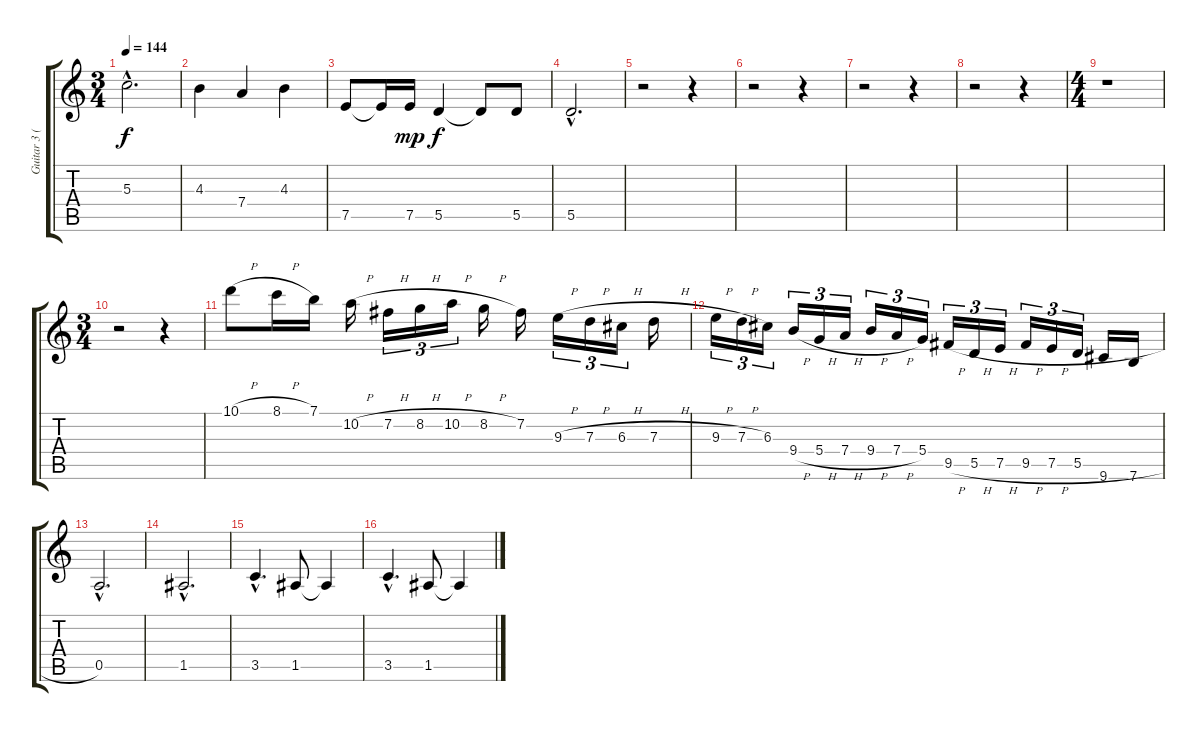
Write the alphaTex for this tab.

\track ("Guitar 3 (Disto)" "Guitar 3 (") {instrument distortionguitar}
\staff {score tabs}
\tuning (E4 B3 G3 D3 A2 E2) {hide}
\ts (3 4)
\tempo 144
\clef g2
\ks c
5.3{hac}.2{d dy f} |
4.3.4 7.4.4 4.3.4 |
7.5.8 7.5{t}.16 7.5.16{dy mp} 5.5.4{dy f} 5.5{t}.8 5.5.8 |
5.5{hac}.2{d} |
r.2 r.4 |
r.2 r.4 |
r.2 r.4 |
r.2 r.4 |
\ts (4 4)
r.1 |
\ts (3 4)
r.2 r.4 |
10.1{h}.8 8.1{h}.16 7.1.16 10.2{h}.16 7.2{h}.16{tu (3 2)} 8.2{h}.16{tu (3 2)} 10.2{h}.16{tu (3 2)} 8.2{h}.16 7.2.16 9.3{h}.16{tu (3 2)} 7.3{h}.16{tu (3 2)} 6.3{h}.16{tu (3 2)} 7.3{h}.16 |
9.3{h}.16{tu (3 2)} 7.3{h}.16{tu (3 2)} 6.3.16{tu (3 2)} 9.4{h}.16{tu (3 2)} 5.4{h}.16{tu (3 2)} 7.4{h}.16{tu (3 2)} 9.4{h}.16{tu (3 2)} 7.4{h}.16{tu (3 2)} 5.4.16{tu (3 2)} 9.5{h}.16{tu (3 2)} 5.5{h}.16{tu (3 2)} 7.5{h}.16{tu (3 2)} 9.5{h}.16{tu (3 2)} 7.5{h}.16{tu (3 2)} 5.5{h}.16{tu (3 2)} 9.6.16 7.6.16 |
0.5{hac}.2{d} |
1.5{hac}.2{d} |
3.5{hac}.4{d} 1.5.8 1.5{t}.4 |
3.5{hac}.4{d} 1.5.8 1.5{t}.4
